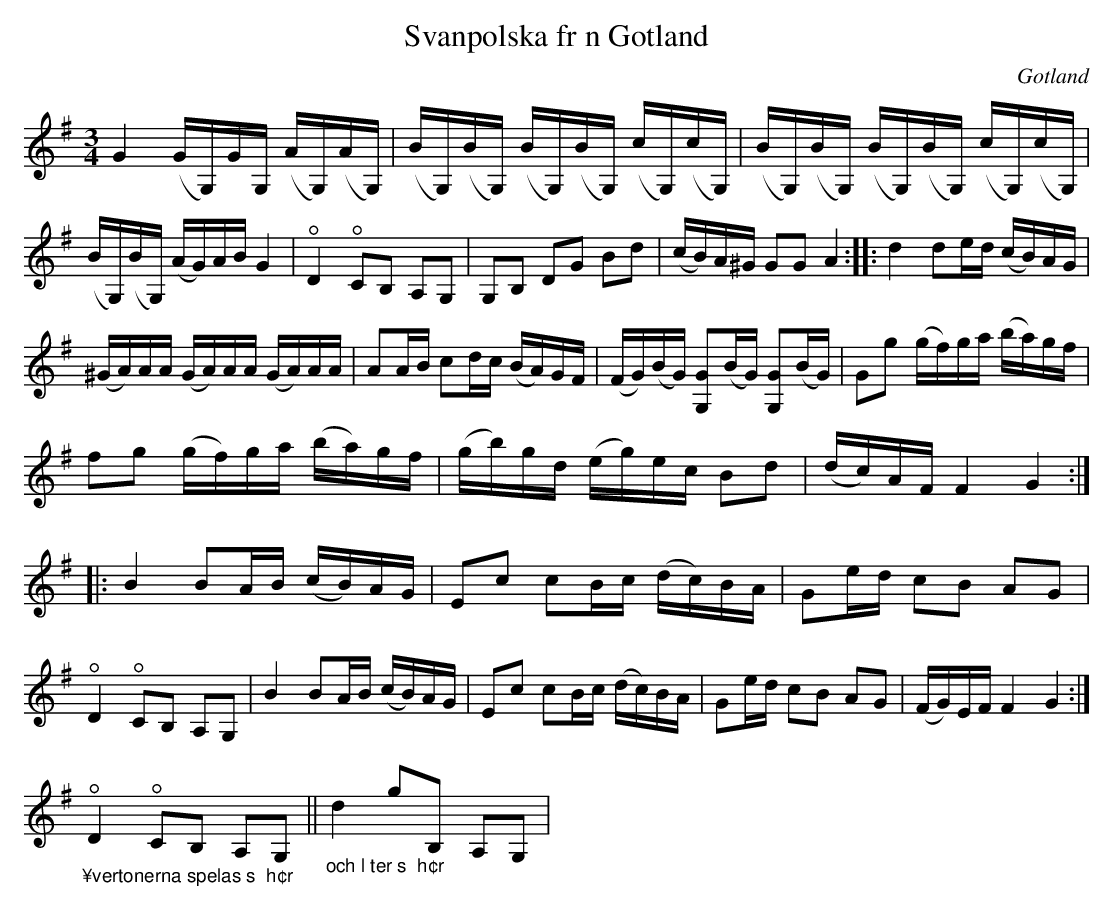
X:1
T:Svanpolska fr n Gotland
O:Gotland
M:3/4
L:1/16
U:o=open
K:G
G4 (GG,)GG, (AG,)(AG,) | (BG,)(BG,) (BG,)(BG,) (cG,)(cG,) | (BG,)(BG,) (BG,)(BG,) (cG,)(cG,) | (BG,)(BG,) (AG)AB G4 | oD4 oC2B,2 A,2G,2 |
G,2B,2 D2G2 B2d2 | (cB)A^G G2G2 A4 :: d4 d2ed (cB)AG | (^GA)AA (GA)AA (GA)AA | A2AB c2dc (BA)GF |
(FG)(BG) [G,2G2](BG) [G,2G2](BG) | G2g2 (gf)ga (ba)gf | f2g2 (gf)ga (ba)gf | (gb)gd (eg)ec B2d2 |
(dc)AF F4 G4 :: B4 B2AB (cB)AG | E2c2 c2Bc (dc)BA | G2ed c2B2 A2G2 |
oD4 oC2B,2 A,2G,2 | B4 B2AB (cB)AG | E2c2 c2Bc (dc)BA | G2ed c2B2 A2G2 |
(FG)EF F4 G4 :|
%%text
"_¥vertonerna spelas s  h¢r"\
oD4 oC2B,2 A,2G,2 || \
"_och l ter s  h¢r" \
d4 g2B,2 A,2G,2 |
